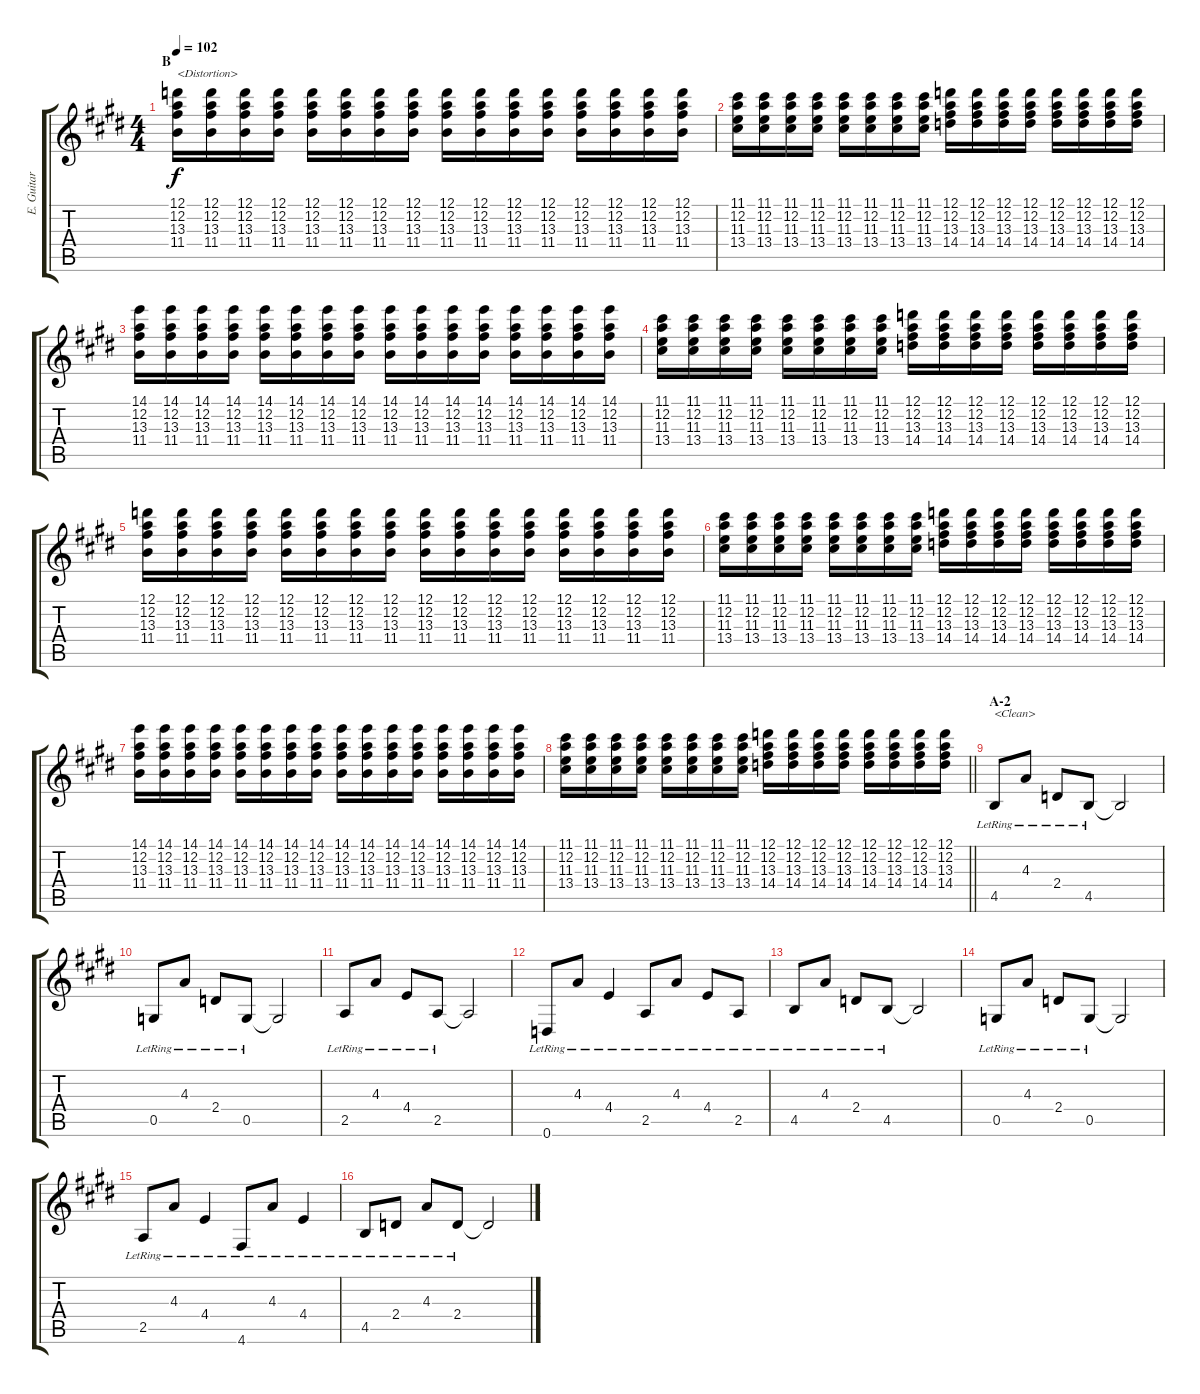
\track ("E. Guitar I" "E. Guitar ") {instrument overdrivenguitar}
\staff {score tabs}
\tuning (D4 A3 F3 C3 G2 D2) {hide}
\ts (4 4)
\section ("" "B")
\tempo 102
\clef g2
\ks e
(12.1 12.2 13.3 11.4).16{txt "<Distortion>" dy f instrument overdrivenguitar} (12.1 12.2 13.3 11.4).16 (12.1 12.2 13.3 11.4).16 (12.1 12.2 13.3 11.4).16 (12.1 12.2 13.3 11.4).16 (12.1 12.2 13.3 11.4).16 (12.1 12.2 13.3 11.4).16 (12.1 12.2 13.3 11.4).16 (12.1 12.2 13.3 11.4).16 (12.1 12.2 13.3 11.4).16 (12.1 12.2 13.3 11.4).16 (12.1 12.2 13.3 11.4).16 (12.1 12.2 13.3 11.4).16 (12.1 12.2 13.3 11.4).16 (12.1 12.2 13.3 11.4).16 (12.1 12.2 13.3 11.4).16 |
(11.1 12.2 11.3 13.4).16 (11.1 12.2 11.3 13.4).16 (11.1 12.2 11.3 13.4).16 (11.1 12.2 11.3 13.4).16 (11.1 12.2 11.3 13.4).16 (11.1 12.2 11.3 13.4).16 (11.1 12.2 11.3 13.4).16 (11.1 12.2 11.3 13.4).16 (12.1 12.2 13.3 14.4).16 (12.1 12.2 13.3 14.4).16 (12.1 12.2 13.3 14.4).16 (12.1 12.2 13.3 14.4).16 (12.1 12.2 13.3 14.4).16 (12.1 12.2 13.3 14.4).16 (12.1 12.2 13.3 14.4).16 (12.1 12.2 13.3 14.4).16 |
(14.1 12.2 13.3 11.4).16 (14.1 12.2 13.3 11.4).16 (14.1 12.2 13.3 11.4).16 (14.1 12.2 13.3 11.4).16 (14.1 12.2 13.3 11.4).16 (14.1 12.2 13.3 11.4).16 (14.1 12.2 13.3 11.4).16 (14.1 12.2 13.3 11.4).16 (14.1 12.2 13.3 11.4).16 (14.1 12.2 13.3 11.4).16 (14.1 12.2 13.3 11.4).16 (14.1 12.2 13.3 11.4).16 (14.1 12.2 13.3 11.4).16 (14.1 12.2 13.3 11.4).16 (14.1 12.2 13.3 11.4).16 (14.1 12.2 13.3 11.4).16 |
(11.1 12.2 11.3 13.4).16 (11.1 12.2 11.3 13.4).16 (11.1 12.2 11.3 13.4).16 (11.1 12.2 11.3 13.4).16 (11.1 12.2 11.3 13.4).16 (11.1 12.2 11.3 13.4).16 (11.1 12.2 11.3 13.4).16 (11.1 12.2 11.3 13.4).16 (12.1 12.2 13.3 14.4).16 (12.1 12.2 13.3 14.4).16 (12.1 12.2 13.3 14.4).16 (12.1 12.2 13.3 14.4).16 (12.1 12.2 13.3 14.4).16 (12.1 12.2 13.3 14.4).16 (12.1 12.2 13.3 14.4).16 (12.1 12.2 13.3 14.4).16 |
(12.1 12.2 13.3 11.4).16 (12.1 12.2 13.3 11.4).16 (12.1 12.2 13.3 11.4).16 (12.1 12.2 13.3 11.4).16 (12.1 12.2 13.3 11.4).16 (12.1 12.2 13.3 11.4).16 (12.1 12.2 13.3 11.4).16 (12.1 12.2 13.3 11.4).16 (12.1 12.2 13.3 11.4).16 (12.1 12.2 13.3 11.4).16 (12.1 12.2 13.3 11.4).16 (12.1 12.2 13.3 11.4).16 (12.1 12.2 13.3 11.4).16 (12.1 12.2 13.3 11.4).16 (12.1 12.2 13.3 11.4).16 (12.1 12.2 13.3 11.4).16 |
(11.1 12.2 11.3 13.4).16 (11.1 12.2 11.3 13.4).16 (11.1 12.2 11.3 13.4).16 (11.1 12.2 11.3 13.4).16 (11.1 12.2 11.3 13.4).16 (11.1 12.2 11.3 13.4).16 (11.1 12.2 11.3 13.4).16 (11.1 12.2 11.3 13.4).16 (12.1 12.2 13.3 14.4).16 (12.1 12.2 13.3 14.4).16 (12.1 12.2 13.3 14.4).16 (12.1 12.2 13.3 14.4).16 (12.1 12.2 13.3 14.4).16 (12.1 12.2 13.3 14.4).16 (12.1 12.2 13.3 14.4).16 (12.1 12.2 13.3 14.4).16 |
(14.1 12.2 13.3 11.4).16 (14.1 12.2 13.3 11.4).16 (14.1 12.2 13.3 11.4).16 (14.1 12.2 13.3 11.4).16 (14.1 12.2 13.3 11.4).16 (14.1 12.2 13.3 11.4).16 (14.1 12.2 13.3 11.4).16 (14.1 12.2 13.3 11.4).16 (14.1 12.2 13.3 11.4).16 (14.1 12.2 13.3 11.4).16 (14.1 12.2 13.3 11.4).16 (14.1 12.2 13.3 11.4).16 (14.1 12.2 13.3 11.4).16 (14.1 12.2 13.3 11.4).16 (14.1 12.2 13.3 11.4).16 (14.1 12.2 13.3 11.4).16 |
\barLineRight lightlight
(11.1 12.2 11.3 13.4).16 (11.1 12.2 11.3 13.4).16 (11.1 12.2 11.3 13.4).16 (11.1 12.2 11.3 13.4).16 (11.1 12.2 11.3 13.4).16 (11.1 12.2 11.3 13.4).16 (11.1 12.2 11.3 13.4).16 (11.1 12.2 11.3 13.4).16 (12.1 12.2 13.3 14.4).16 (12.1 12.2 13.3 14.4).16 (12.1 12.2 13.3 14.4).16 (12.1 12.2 13.3 14.4).16 (12.1 12.2 13.3 14.4).16 (12.1 12.2 13.3 14.4).16 (12.1 12.2 13.3 14.4).16 (12.1 12.2 13.3 14.4).16 |
\section ("" "A-2")
4.5{lr}.8{txt "<Clean>" instrument electricguitarclean} 4.3{lr}.8 2.4{lr}.8 4.5{lr}.8 4.5{t}.2 |
0.5{lr}.8 4.3{lr}.8 2.4{lr}.8 0.5{lr}.8 0.5{t}.2 |
2.5{lr}.8 4.3{lr}.8 4.4{lr}.8 2.5{lr}.8 2.5{t}.2 |
0.6{lr}.8 4.3{lr}.8 4.4{lr}.4 2.5{lr}.8 4.3{lr}.8 4.4{lr}.8 2.5{lr}.8 |
4.5{lr}.8 4.3{lr}.8 2.4{lr}.8 4.5{lr}.8 4.5{t}.2 |
0.5{lr}.8 4.3{lr}.8 2.4{lr}.8 0.5{lr}.8 0.5{t}.2 |
2.5{lr}.8 4.3{lr}.8 4.4{lr}.4 4.6{lr}.8 4.3{lr}.8 4.4{lr}.4 |
4.5{lr}.8 2.4{lr}.8 4.3{lr}.8 2.4{lr}.8 2.4{t}.2
